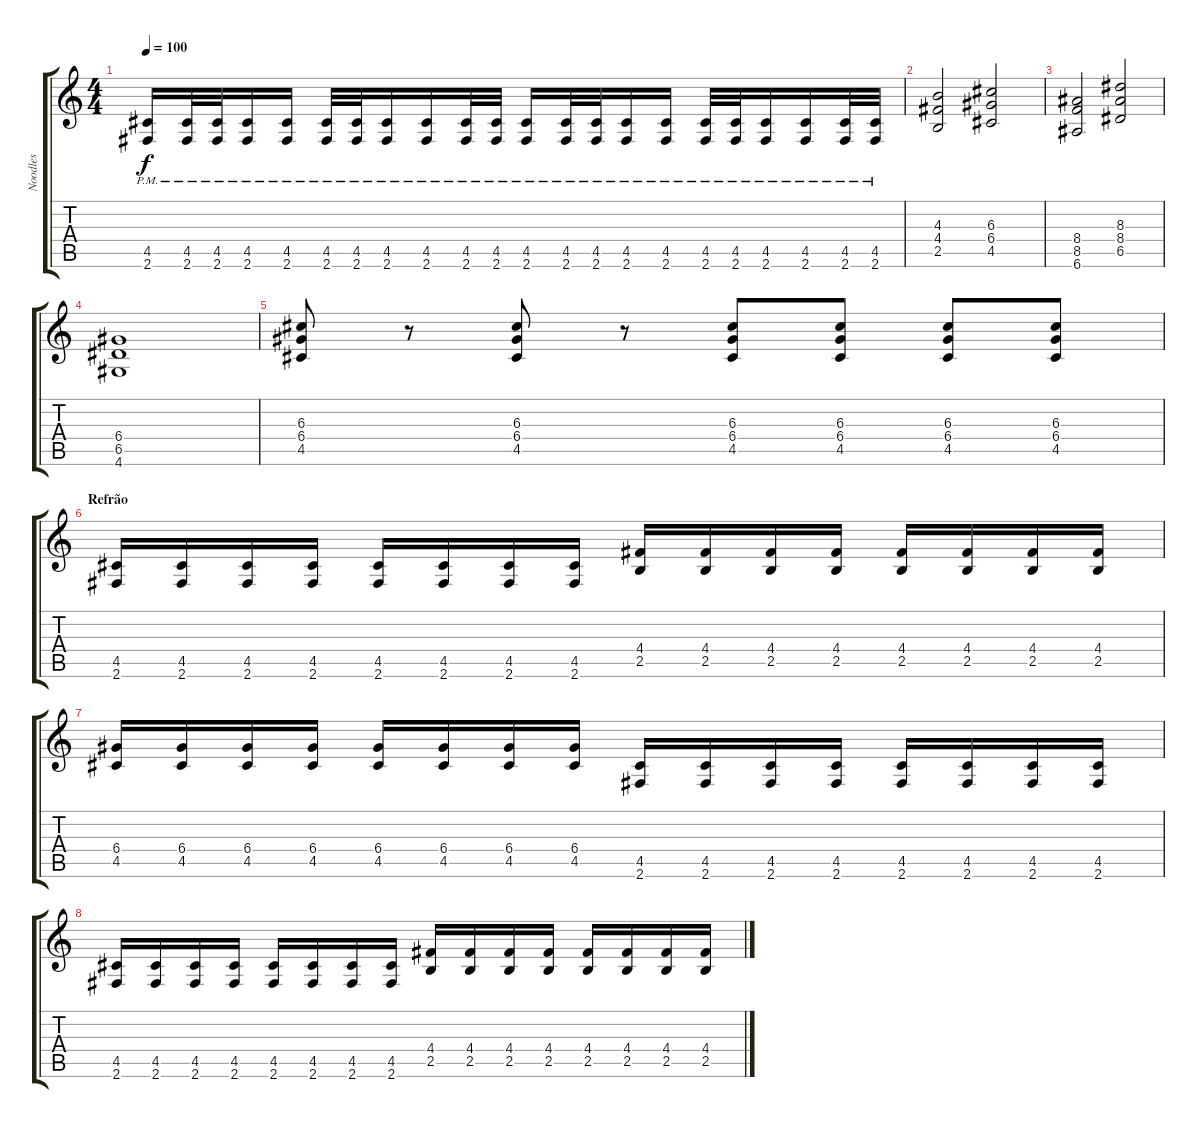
\track ("Noodles" "Noodles") {instrument distortionguitar}
\staff {score tabs}
\tuning (E4 B3 G3 D3 A2 E2) {hide}
\ts (4 4)
\tempo 100
\clef g2
\ks c
(4.5{pm} 2.6{pm}).16{dy f} (4.5{pm} 2.6{pm}).32 (4.5{pm} 2.6{pm}).32 (4.5{pm} 2.6{pm}).16 (4.5{pm} 2.6{pm}).16 (4.5{pm} 2.6{pm}).32 (4.5{pm} 2.6{pm}).32 (4.5{pm} 2.6{pm}).16 (4.5{pm} 2.6{pm}).16 (4.5{pm} 2.6{pm}).32 (4.5{pm} 2.6{pm}).32 (4.5{pm} 2.6{pm}).16 (4.5{pm} 2.6{pm}).32 (4.5{pm} 2.6{pm}).32 (4.5{pm} 2.6{pm}).16 (4.5{pm} 2.6{pm}).16 (4.5{pm} 2.6{pm}).32 (4.5{pm} 2.6{pm}).32 (4.5{pm} 2.6{pm}).16 (4.5{pm} 2.6{pm}).16 (4.5{pm} 2.6{pm}).32 (4.5{pm} 2.6{pm}).32 |
(4.3 4.4 2.5).2 (6.3 6.4 4.5).2 |
(8.4 8.5 6.6).2 (8.3 8.4 6.5).2 |
(6.4 6.5 4.6).1 |
(6.3 6.4 4.5).8 r.8 (6.3 6.4 4.5).8 r.8 (6.3 6.4 4.5).8 (6.3 6.4 4.5).8 (6.3 6.4 4.5).8 (6.3 6.4 4.5).8 |
\section ("" "Refrão")
(4.5 2.6).16 (4.5 2.6).16 (4.5 2.6).16 (4.5 2.6).16 (4.5 2.6).16 (4.5 2.6).16 (4.5 2.6).16 (4.5 2.6).16 (4.4 2.5).16 (4.4 2.5).16 (4.4 2.5).16 (4.4 2.5).16 (4.4 2.5).16 (4.4 2.5).16 (4.4 2.5).16 (4.4 2.5).16 |
(6.4 4.5).16 (6.4 4.5).16 (6.4 4.5).16 (6.4 4.5).16 (6.4 4.5).16 (6.4 4.5).16 (6.4 4.5).16 (6.4 4.5).16 (4.5 2.6).16 (4.5 2.6).16 (4.5 2.6).16 (4.5 2.6).16 (4.5 2.6).16 (4.5 2.6).16 (4.5 2.6).16 (4.5 2.6).16 |
(4.5 2.6).16 (4.5 2.6).16 (4.5 2.6).16 (4.5 2.6).16 (4.5 2.6).16 (4.5 2.6).16 (4.5 2.6).16 (4.5 2.6).16 (4.4 2.5).16 (4.4 2.5).16 (4.4 2.5).16 (4.4 2.5).16 (4.4 2.5).16 (4.4 2.5).16 (4.4 2.5).16 (4.4 2.5).16
